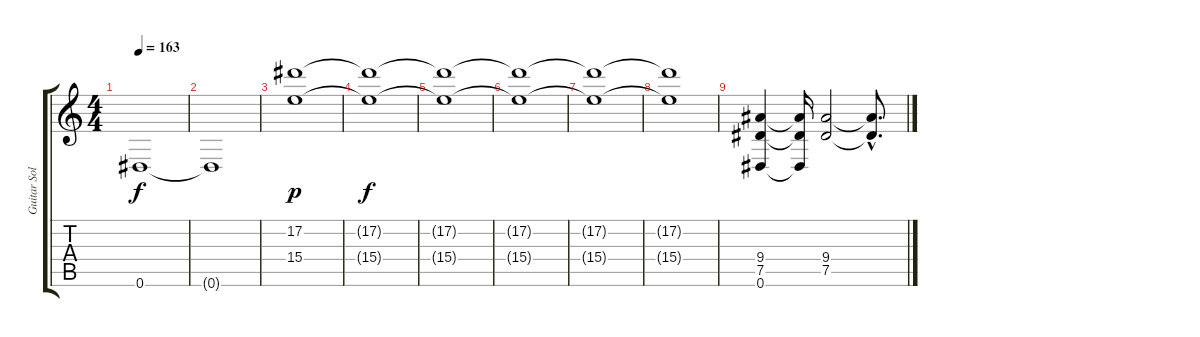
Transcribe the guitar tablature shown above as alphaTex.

\track ("Guitar Solo" "Guitar Sol") {instrument distortionguitar}
\staff {score tabs}
\tuning (Eb4 Bb3 Gb3 Db3 Ab2 Eb2) {hide}
\ts (4 4)
\tempo 163
\clef g2
\ks c
0.6{t}.1{dy f} |
0.6{t}.1 |
(17.2 15.4).1{dy p} |
(17.2{t} 15.4{t}).1{dy f} |
(17.2{t} 15.4{t}).1 |
(17.2{t} 15.4{t}).1 |
(17.2{t} 15.4{t}).1 |
(17.2{t} 15.4{t}).1 |
(9.4 7.5 0.6).4 (9.4{t} 7.5{t} 0.6{t}).16 (9.4 7.5).2 (9.4{hac t} 7.5{hac t}).8{d}
